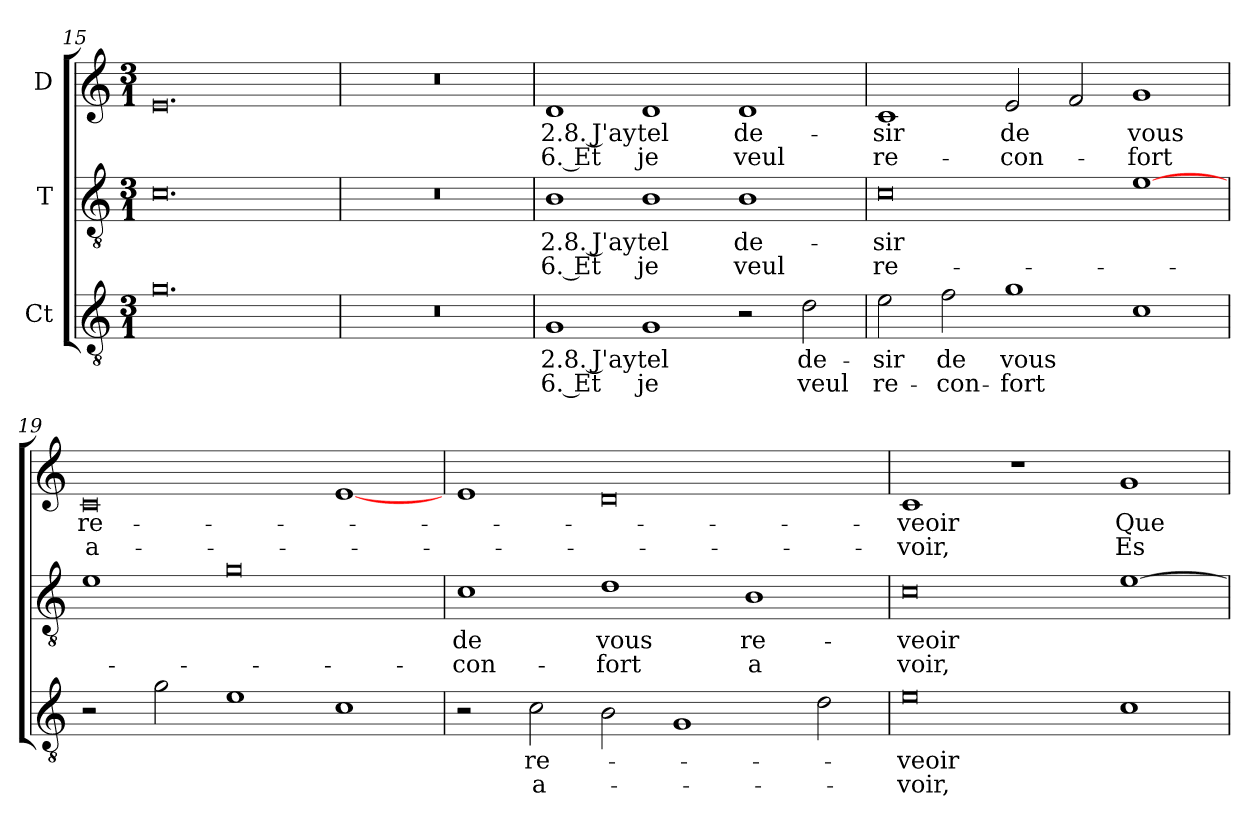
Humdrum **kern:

**kern	**text	**text	**kern	**text	**text	**kern	**text	**text
*part3	*part3	*part3	*part2	*part2	*part2	*part1	*part1	*part1
*staff3	*staff3	*staff3	*staff2	*staff2	*staff2	*staff1	*staff1	*staff1
*I"Ct	*	*	*I"T	*	*	*I"D	*	*
*clefGv2	*	*	*clefGv2	*	*	*clefG2	*	*
*ITrd7c12	*	*	*ITrd7c12	*	*	*	*	*
*k[]	*	*	*k[]	*	*	*k[]	*	*
*C:	*	*	*C:	*	*	*C:	*	*
*M3/1	*	*	*M3/1	*	*	*M3/1	*	*
=15	=15	=15	=15	=15	=15	=15	=15	=15
0.Gi\	.	.	0.Ci\	.	.	0.ei/	.	.
=16	=16	=16	=16	=16	=16	=16	=16	=16
0.r	.	.	0.r	.	.	0.r	.	.
!!LO:LB:g=z
=17	=17	=17	=17	=17	=17	=17	=17	=17
!	!LO:LY:b:color=#000000	!LO:LY:b:color=#000000	!	!	!	!	!	!
!	!	!	!	!LO:LY:b:color=#000000	!LO:LY:b:color=#000000	!	!	!
!	!	!	!	!	!	!	!LO:LY:b:color=#000000	!LO:LY:b:color=#000000
1GGi/	2.8. J'ay	6. Et	1BBi/	2.8. J'ay	6. Et	1di/	2.8. J'ay	6. Et
!	!LO:LY:b:color=#000000	!LO:LY:b:color=#000000	!	!	!	!	!	!
!	!	!	!	!LO:LY:b:color=#000000	!LO:LY:b:color=#000000	!	!	!
!	!	!	!	!	!	!	!LO:LY:b:color=#000000	!LO:LY:b:color=#000000
1GGi/	tel	je	1BBi/	tel	je	1di/	tel	je
!	!	!	!	!LO:LY:b:color=#000000	!LO:LY:b:color=#000000	!	!	!
!	!	!	!	!	!	!	!LO:LY:b:color=#000000	!LO:LY:b:color=#000000
2r	.	.	1BBi/	de-	veul	1di/	de-	veul
!	!LO:LY:b:color=#000000	!LO:LY:b:color=#000000	!	!	!	!	!	!
2Di\	de-	veul	.	.	.	.	.	.
=18	=18	=18	=18	=18	=18	=18	=18	=18
!	!LO:LY:b:color=#000000	!LO:LY:b:color=#000000	!	!	!	!	!	!
!	!	!	!	!LO:LY:b:color=#000000	!LO:LY:b:color=#000000	!	!	!
!	!	!	!	!	!	!	!LO:LY:b:color=#000000	!LO:LY:b:color=#000000
2Ei\	-sir	re-	0Ci\	-sir	re-	1ci/	-sir	re-
!	!LO:LY:b:color=#000000	!LO:LY:b:color=#000000	!	!	!	!	!	!
2Fi\	de	-con-	.	.	.	.	.	.
!	!LO:LY:b:color=#000000	!LO:LY:b:color=#000000	!	!	!	!	!	!
!	!	!	!	!	!	!	!LO:LY:b:color=#000000	!LO:LY:b:color=#000000
1Gi\	vous	-fort	.	.	.	2ei/	de	-con-
.	.	.	.	.	.	2fi/	.	.
!	!	!	!	!	!	!	!LO:LY:b:color=#000000	!LO:LY:b:color=#000000
1Ci\	.	.	[1Ei\	.	.	1gi/	vous	-fort
=19	=19	=19	=19	=19	=19	=19	=19	=19
!	!	!	!	!	!	!	!LO:LY:b:color=#000000	!LO:LY:b:color=#000000
2r	.	.	1Ei\	.	.	0ci/	re-	a-
2Gi\	.	.	.	.	.	.	.	.
1Ei\	.	.	0Gi\	.	.	.	.	.
1Ci\	.	.	.	.	.	[1ei/	.	.
=20	=20	=20	=20	=20	=20	=20	=20	=20
!	!	!	!	!LO:LY:b:color=#000000	!LO:LY:b:color=#000000	!	!	!
2r	.	.	1Ci\	de	-con-	1ei/	.	.
!	!LO:LY:b:color=#000000	!LO:LY:b:color=#000000	!	!	!	!	!	!
2Ci\	re-	a-	.	.	.	.	.	.
!	!	!	!	!LO:LY:b:color=#000000	!LO:LY:b:color=#000000	!	!	!
2BBi\	.	.	1Di\	vous	-fort	0di/	.	.
1GGi/	.	.	.	.	.	.	.	.
!	!	!	!	!LO:LY:b:color=#000000	!LO:LY:b:color=#000000	!	!	!
.	.	.	1BBi/	re-	a	.	.	.
2Di\	.	.	.	.	.	.	.	.
=21	=21	=21	=21	=21	=21	=21	=21	=21
!	!LO:LY:b:color=#000000	!LO:LY:b:color=#000000	!	!	!	!	!	!
!	!	!	!	!LO:LY:b:color=#000000	!LO:LY:b:color=#000000	!	!	!
!	!	!	!	!	!	!	!LO:LY:b:color=#000000	!LO:LY:b:color=#000000
0Ei\	-veoir	-voir,	0Ci\	-veoir	voir,	1ci/	-veoir	-voir,
.	.	.	.	.	.	1r	.	.
!	!	!	!	!	!	!	!LO:LY:b:color=#000000	!LO:LY:b:color=#000000
1Ci\	.	.	[1Ei\	.	.	1gi/	Que	Es-
=	=	=	=	=	=	=	=	=
*-	*-	*-	*-	*-	*-	*-	*-	*-
